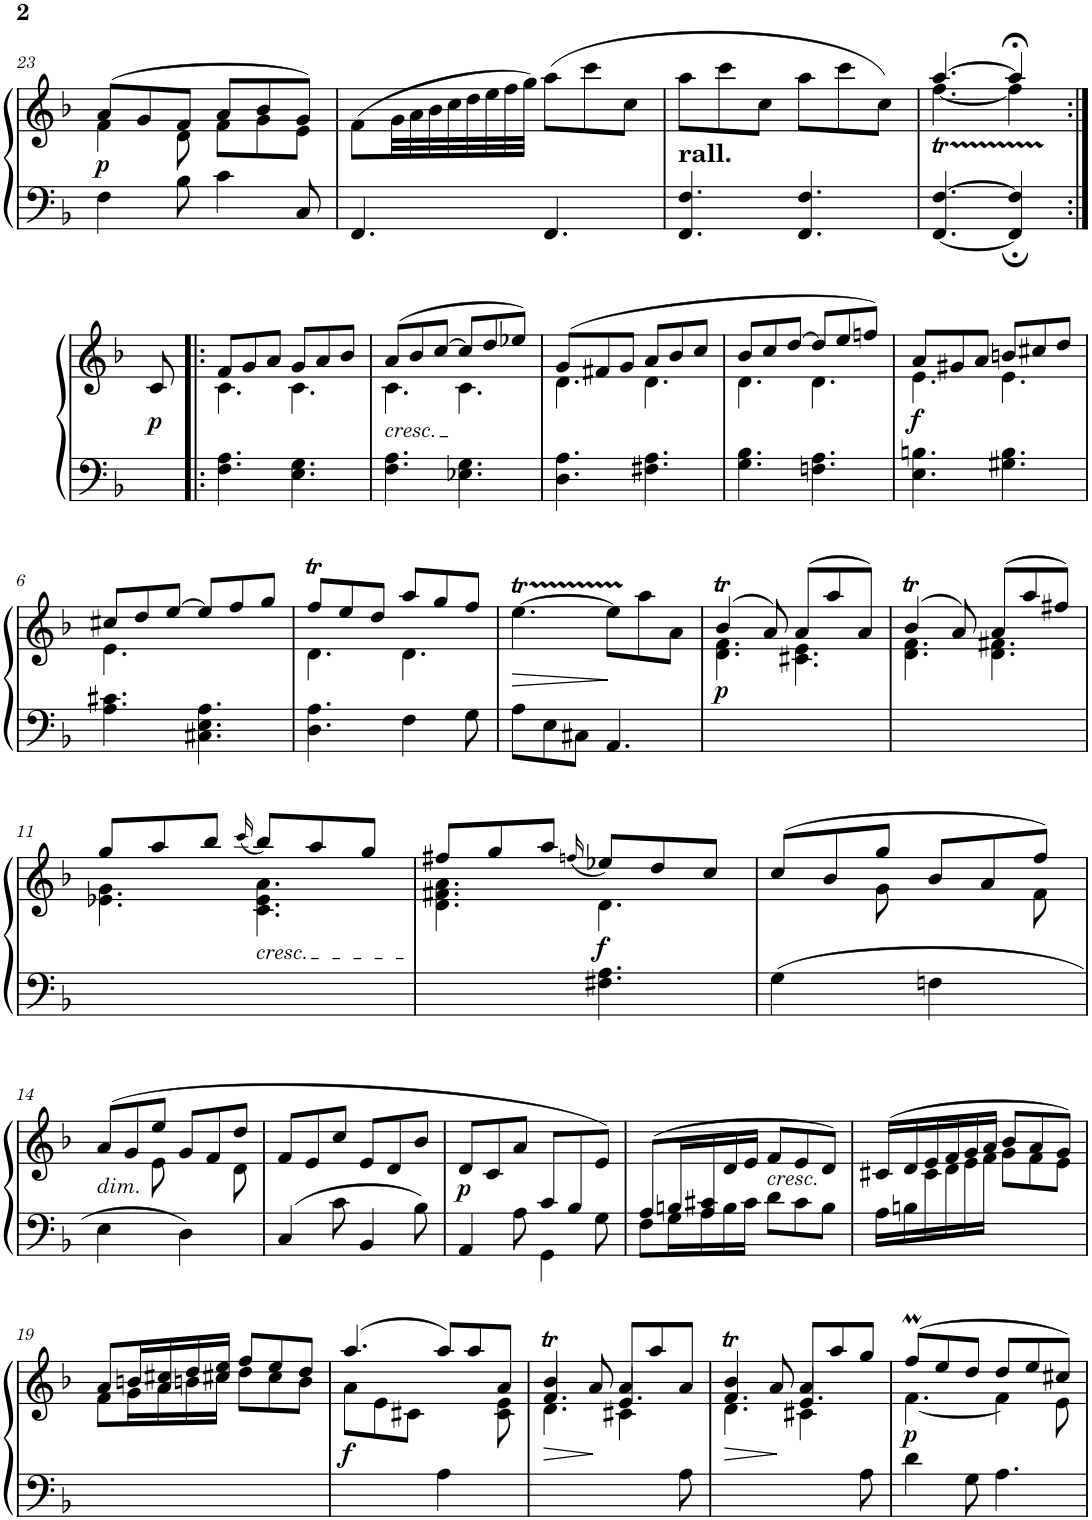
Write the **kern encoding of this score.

**kern	**kern	**dynam
*part1	*part1	*part1
*staff2	*staff1	*staff1/2
*I"Piano	*	*
*I'Piano	*	*
!!LO:PB:g=z
*clefF4	*clefG2	*
*k[b-]	*k[b-]	*
*M6/8	*M6/8	*
=23	=23	=23
*	*^	*
!	!	!	!LO:DY:b
4F\	(8a/L	4f\	p
.	8g/	.	.
8B-\	8f/J	8d\	.
4c\	8a/L	8f\L	.
.	8b-/	8g\	.
8C/	8g/J)	8e\J	.
*	*v	*v	*
=24	=24	=24
4.FF/	(>8f\L	.
.	32g\LL	.
.	32a\	.
.	32b-\	.
.	32cc\	.
.	32dd\	.
.	32ee\	.
.	32ff\	.
.	32gg\JJJ)	.
4.FF/	(8aa\L	.
.	8ccc\	.
.	8cc\J	.
=25	=25	=25
!	!LO:TX:b:t=rall.	!
4.FF/ 4.F/	8aa\L	.
.	8ccc\	.
.	8cc\J	.
4.FF/ 4.F/	8aa\L	.
.	8ccc\	.
.	8cc\J)	.
=26	=26	=26
*	*^	*
[<4.FF/ [>4.F/	[4.aa/	[<4.ffT\	.
4FF/]; 4F/];	4aa;</]	4ff\]	.
!!LO:LB:g=z
=:|!	=:|!	=:|!	=:|!
!	!	!	!LO:DY:b
*	*v	*v	*
2.ryy	8c/	p
.	2ryy	.
.	8ryy	.
=1!|:	=1!|:	=1!|:
*	*^	*
4.F\ 4.A\	8f/L	4.c\	.
.	8g/	.	.
.	8a/J	.	.
4.E\ 4.G\	8g/L	4.c\	.
.	8a/	.	.
.	8b-/J	.	.
=2	=2	=2	=2
!	!LO:TX:b:i:t=cresc.	!	!
4.F\ 4.A\	(8a/L	4.c\	.
.	8b-/	.	.
.	[>8cc/J	.	.
4.E-X\ 4.G\	8cc/L]	4.c\	.
.	8dd/	.	.
.	8ee-X/J)	.	.
=3	=3	=3	=3
4.D\ 4.A\	(8g/L	4.d\	.
.	8f#X/	.	.
.	8g/J	.	.
4.F#X\ 4.A\	8a/L	4.d\	.
.	8b-/	.	.
.	8cc/J	.	.
=4	=4	=4	=4
4.G\ 4.B-\	8b-/L	4.d\	.
.	8cc/	.	.
.	[>8dd/J	.	.
4.Fn\ 4.A\	8dd/L]	4.d\	.
.	8ee/	.	.
.	8ffn/J)	.	.
=5	=5	=5	=5
!	!	!	!LO:DY:b
4.E\ 4.Bn\	8a/L	4.e\	f
.	8g#X/	.	.
.	8a/J	.	.
4.G#X\ 4.B\	8bn/L	4.e\	.
.	8cc#X/	.	.
.	8dd/J	.	.
!!LO:LB:g=z	!!
=6	=6	=6	=6
4.A\ 4.c#X\	8cc#X/L	4.e\	.
.	8dd/	.	.
.	[>8ee/J	.	.
4.C#X\ 4.E\ 4.A\	8ee/L]	4.ryy	.
.	8ff/	.	.
.	8gg/J	.	.
=7	=7	=7	=7
4.D\ 4.A\	8ffT/L	4.d\	.
.	8ee/	.	.
.	8dd/J	.	.
4F\	8aa/L	4.d\	.
.	8gg/	.	.
8G\	8ff/J	.	.
*	*v	*v	*
=8	=8	=8
!	!	!LO:HP:b
8A\L	[>4.eet\	>
8E\	.	.
8C#X\J	.	.
4.AA/	8eeTTT\L]	.
.	8aa\	]
.	8a\J	.
=9	=9	=9
*	*^	*
!	!	!	!LO:DY:b
2.ryy	(4b->/	4.d\ 4.f\	p
.	8a/)	.	.
.	(8a/L	4.c#X\ 4.e\	.
.	8aa/	.	.
.	8a/J)	.	.
=10	=10	=10	=10
2.ryy	(4b-T/	4.d\ 4.f\	.
.	8a/)	.	.
.	(8a/L	4.d\ 4.f#X\	.
.	8aa/	.	.
.	8ff#X/J)	.	.
!!LO:LB:g=z	!!
=11	=11	=11	=11
2.ryy	8gg/L	4.e-X\ 4.g\	.
.	8aa/	.	.
.	8bb-/J	.	.
.	(<16qccc/	.	.
!	!LO:TX:b:i:t=cresc.	!	!
.	8bb-/L)	4.c\ 4.e-\ 4.a\	.
.	8aa/	.	.
.	8gg/J	.	.
=12	=12	=12	=12
4.ryy	8ff#X/L	4.d\ 4.f#X\ 4.a\	.
.	8gg/	.	.
.	8aa/J	.	.
.	(<16qffn/	.	.
!	!	!	!LO:DY:b
4.F#X\ 4.A\	8ee-X/L)	4.d\	f
.	8dd/	.	.
.	8cc/J	.	.
=13	=13	=13	=13
4G\	(8cc/L	4ryy	.
.	8b-/	.	.
8ryy	8gg/J	8g\	.
4Fn\	8b-/L	4ryy	.
.	8a/	.	.
8ryy	8ff/J)	8f\	.
!!LO:LB:g=z	!!
=14	=14	=14	=14
!	!LO:TX:b:i:t=dim.	!	!
4E\	(8a/L	4ryy	.
.	8g/	.	.
8ryy	8ee/J	8e\	.
4D\	8g/L	4ryy	.
.	8f/	.	.
8ryy	8dd/J	8d\	.
*	*v	*v	*
=15	=15	=15
4C/	8f/L	.
.	8e/	.
8c\	8cc/J	.
4BB-/	8e/L	.
.	8d/	.
8B-\	8b-/J	.
=16	=16	=16
*^	*^	*
!	!	!	!	!LO:DY:b
4AA/	4.ryy	8d/L	8ryy	p
*	*	*v	*v	*
.	.	8c/	.
8A\	.	8a/J	.
8c/L	4GG\	4ryy	.
8B-/	.	.	.
*	*	*^	*
8ryy	8G\	8ryy	8e/J)	.
=17	=17	=17	=17	=17
*	*^	*	*	*
4.ryy	(8A/L	8F\L	4ryy	4ryy	.
.	16Bn/L	16G\L	.	.	.
.	16A/ 16c#X/	16A\	.	.	.
.	2ryy	16B\	8ryy	16d/	.
.	.	16c#\JJ	.	16e/JJ	.
!LO:TX:a:i:t=cresc.	!	!	!	!	!
8d\L	.	4.ryy	4.ryy	8f/L	.
8c#\	.	.	.	8e/	.
8B\J	.	.	.	8d/J)	.
*v	*v	*v	*	*	*
=18	=18	=18	=18
16A\LL	(>16c#X/LL	8ryy	.
16Bn\	16d/	.	.
2ryy	16e/	16c#\	.
.	16f/	16d\	.
.	16g/	16e\	.
.	16a/JJ	16f\JJ	.
.	8b-/L	8g\L	.
.	8a/	8f\	.
8ryy	8g/J)	8e\J	.
!!LO:LB:g=z	!!
=19	=19	=19	=19
2.ryy	8a/L	8f\L	.
.	16bn/L	16g\L	.
.	16a/ 16cc#X/	16a\	.
.	16dd/	16bn\	.
.	16cc#/ 16ee/JJ	16cc#X\JJ	.
.	8ff/L	8dd\L	.
.	8ee/	8cc#\	.
.	8dd/J	8b\J	.
=20	=20	=20	=20
*	*	*^	*
!	!	!	!	!LO:DY:b
4ryy	(4.aa/	8a\L	8ryy	f
*	*	*v	*v	*
.	.	8e\	.
8ryy	.	8c#X\J	.
4A\	8aa/L)	4.ryy	.
.	8aa/	.	.
*	*	*^	*
8ryy	8a/J	.	8c#\ 8e\	.
=21	=21	=21	=21	=21
!	!	!	!	!LO:HP:b
8ryy	4b-T/	4.f/	4.d\	>
.	8a/	.	.	.
.	8a/L	4.e/	4c#X\	]
.	8aa/	.	.	.
8A\	8a/J	.	8ryy	.
=22	=22	=22	=22	=22
!	!	!	!	!LO:HP:b
8ryy	4b-T/	4.f/	4.d\	>
.	8a/	.	.	.
.	8a/L	4.e/	4c#X\	]
.	8aa/	.	.	.
8A\	8gg/J	.	8ryy	.
=23	=23	=23	=23	=23
!	!	!	!	!LO:DY:b
*	*	*v	*v	*
4d\	(8ffM/L	[<4.f\	p
.	8ee/	.	.
8G\	8dd/J	.	.
4.A\	8dd/L	4f\]	.
.	8ee/	.	.
.	8cc#X/J)	8e\	.
*	*v	*v	*
=	=	=
*-	*-	*-
